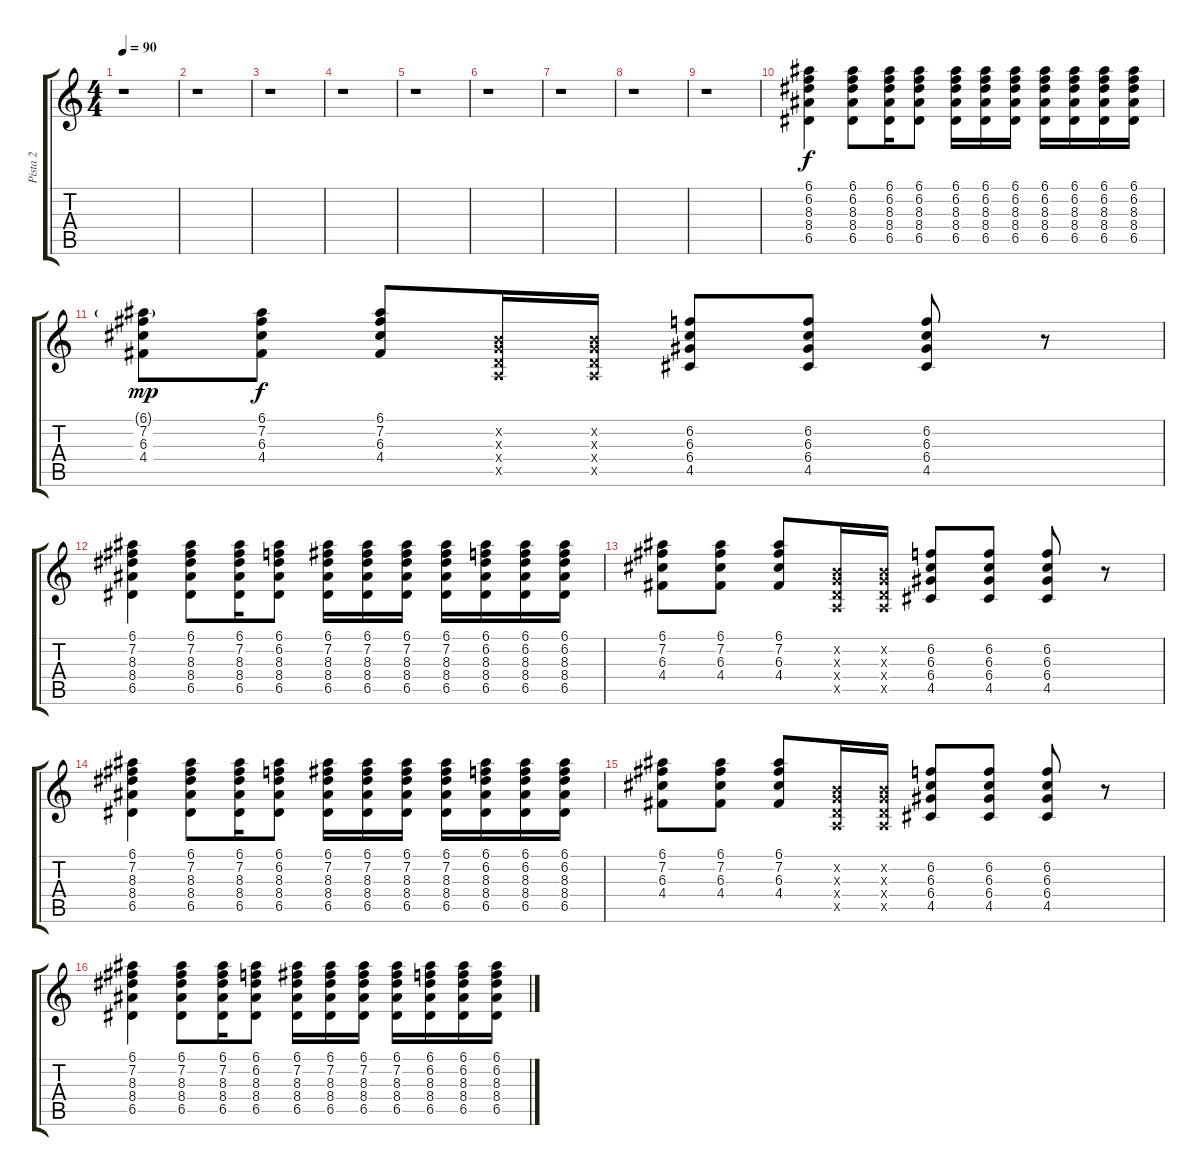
\track ("Pista 2" "Pista 2") {instrument overdrivenguitar}
\staff {score tabs}
\tuning (E4 B3 G3 D3 A2 E2) {hide}
\ts (4 4)
\tempo 90
\clef g2
\ks c
r.1{dy f} |
r.1 |
r.1 |
r.1 |
r.1 |
r.1 |
r.1 |
r.1 |
r.1 |
(6.1 6.2 8.3 8.4 6.5).4{instrument electricguitarclean} (6.1 6.2 8.3 8.4 6.5).8 (6.1 6.2 8.3 8.4 6.5).16 (6.1 6.2 8.3 8.4 6.5).8 (6.1 6.2 8.3 8.4 6.5).16 (6.1 6.2 8.3 8.4 6.5).16 (6.1 6.2 8.3 8.4 6.5).16 (6.1 6.2 8.3 8.4 6.5).16 (6.1 6.2 8.3 8.4 6.5).16 (6.1 6.2 8.3 8.4 6.5).16 (6.1 6.2 8.3 8.4 6.5).16 |
(6.1{g} 7.2 6.3 4.4).8{dy mp} (6.1 7.2 6.3 4.4).8{dy f} (6.1 7.2 6.3 4.4).8 (0.2{x} 0.3{x} 0.4{x} 0.5{x}).16 (0.2{x} 0.3{x} 0.4{x} 0.5{x}).16 (6.2 6.3 6.4 4.5).8 (6.2 6.3 6.4 4.5).8 (6.2 6.3 6.4 4.5).8 r.8 |
(6.1 7.2 8.3 8.4 6.5).4 (6.1 7.2 8.3 8.4 6.5).8 (6.1 7.2 8.3 8.4 6.5).16 (6.1 6.2 8.3 8.4 6.5).8 (6.1 7.2 8.3 8.4 6.5).16 (6.1 7.2 8.3 8.4 6.5).16 (6.1 7.2 8.3 8.4 6.5).16 (6.1 7.2 8.3 8.4 6.5).16 (6.1 6.2 8.3 8.4 6.5).16 (6.1 6.2 8.3 8.4 6.5).16 (6.1 6.2 8.3 8.4 6.5).16 |
(6.1 7.2 6.3 4.4).8 (6.1 7.2 6.3 4.4).8 (6.1 7.2 6.3 4.4).8 (0.2{x} 0.3{x} 0.4{x} 0.5{x}).16 (0.2{x} 0.3{x} 0.4{x} 0.5{x}).16 (6.2 6.3 6.4 4.5).8 (6.2 6.3 6.4 4.5).8 (6.2 6.3 6.4 4.5).8 r.8 |
(6.1 7.2 8.3 8.4 6.5).4 (6.1 7.2 8.3 8.4 6.5).8 (6.1 7.2 8.3 8.4 6.5).16 (6.1 6.2 8.3 8.4 6.5).8 (6.1 7.2 8.3 8.4 6.5).16 (6.1 7.2 8.3 8.4 6.5).16 (6.1 7.2 8.3 8.4 6.5).16 (6.1 7.2 8.3 8.4 6.5).16 (6.1 6.2 8.3 8.4 6.5).16 (6.1 6.2 8.3 8.4 6.5).16 (6.1 6.2 8.3 8.4 6.5).16 |
(6.1 7.2 6.3 4.4).8 (6.1 7.2 6.3 4.4).8 (6.1 7.2 6.3 4.4).8 (0.2{x} 0.3{x} 0.4{x} 0.5{x}).16 (0.2{x} 0.3{x} 0.4{x} 0.5{x}).16 (6.2 6.3 6.4 4.5).8 (6.2 6.3 6.4 4.5).8 (6.2 6.3 6.4 4.5).8 r.8 |
(6.1 7.2 8.3 8.4 6.5).4 (6.1 7.2 8.3 8.4 6.5).8 (6.1 7.2 8.3 8.4 6.5).16 (6.1 6.2 8.3 8.4 6.5).8 (6.1 7.2 8.3 8.4 6.5).16 (6.1 7.2 8.3 8.4 6.5).16 (6.1 7.2 8.3 8.4 6.5).16 (6.1 7.2 8.3 8.4 6.5).16 (6.1 6.2 8.3 8.4 6.5).16 (6.1 6.2 8.3 8.4 6.5).16 (6.1 6.2 8.3 8.4 6.5).16
